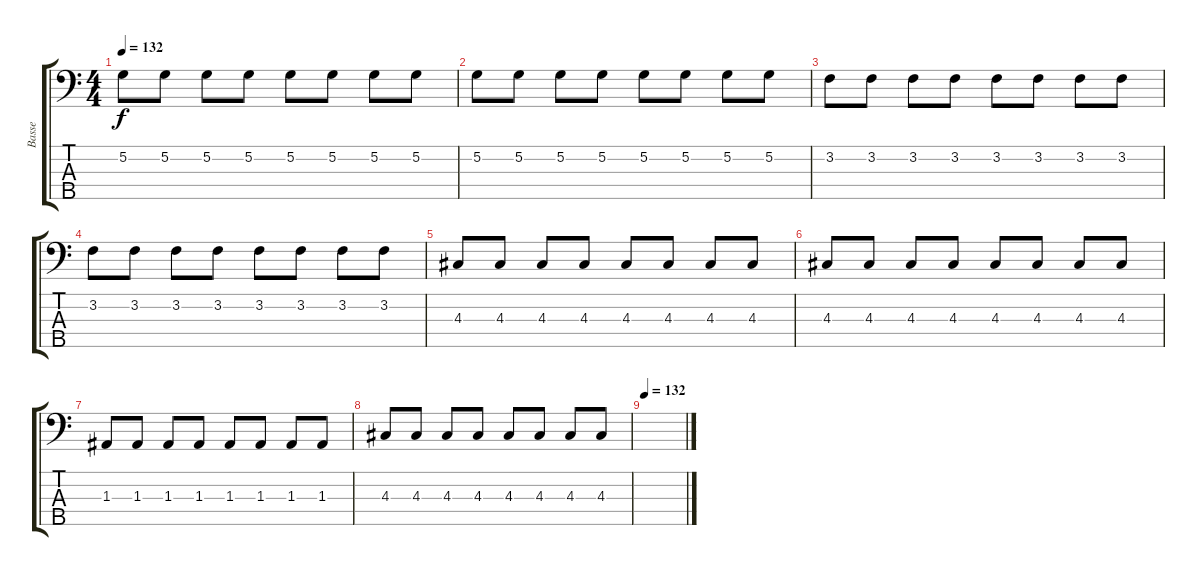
\track ("Basse" "Basse") {instrument electricbassfinger}
\staff {score tabs}
\tuning (G2 D2 A1 E1 B0) {hide}
\ts (4 4)
\tempo 132
\clef f4
\ks c
5.2.8{dy f} 5.2.8 5.2.8 5.2.8 5.2.8 5.2.8 5.2.8 5.2.8 |
5.2.8 5.2.8 5.2.8 5.2.8 5.2.8 5.2.8 5.2.8 5.2.8 |
3.2.8 3.2.8 3.2.8 3.2.8 3.2.8 3.2.8 3.2.8 3.2.8 |
3.2.8 3.2.8 3.2.8 3.2.8 3.2.8 3.2.8 3.2.8 3.2.8 |
4.3.8 4.3.8 4.3.8 4.3.8 4.3.8 4.3.8 4.3.8 4.3.8 |
4.3.8 4.3.8 4.3.8 4.3.8 4.3.8 4.3.8 4.3.8 4.3.8 |
1.3.8 1.3.8 1.3.8 1.3.8 1.3.8 1.3.8 1.3.8 1.3.8 |
4.3.8 4.3.8 4.3.8 4.3.8 4.3.8 4.3.8 4.3.8 4.3.8 |
\tempo 132
